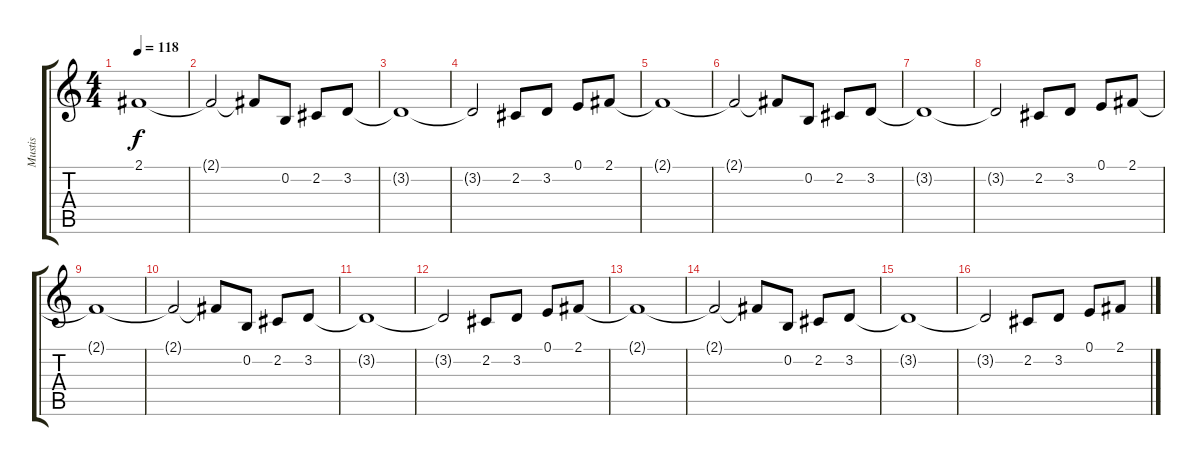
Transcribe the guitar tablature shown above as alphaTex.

\track ("Mustis" "Mustis") {instrument electricpiano2}
\staff {score tabs}
\tuning (E4 B3 G3 D3 A2 E2) {hide}
\ts (4 4)
\tempo 118
\clef g2
\ks c
2.1{t}.1{dy f} |
2.1{t}.2 2.1{t}.8 0.2.8 2.2.8 3.2.8 |
3.2{t}.1 |
3.2{t}.2 2.2.8 3.2.8 0.1.8 2.1.8 |
2.1{t}.1 |
2.1{t}.2 2.1{t}.8 0.2.8 2.2.8 3.2.8 |
3.2{t}.1 |
3.2{t}.2 2.2.8 3.2.8 0.1.8 2.1.8 |
2.1{t}.1 |
2.1{t}.2 2.1{t}.8 0.2.8 2.2.8 3.2.8 |
3.2{t}.1 |
3.2{t}.2 2.2.8 3.2.8 0.1.8 2.1.8 |
2.1{t}.1 |
2.1{t}.2 2.1{t}.8 0.2.8 2.2.8 3.2.8 |
3.2{t}.1 |
3.2{t}.2 2.2.8 3.2.8 0.1.8 2.1.8
